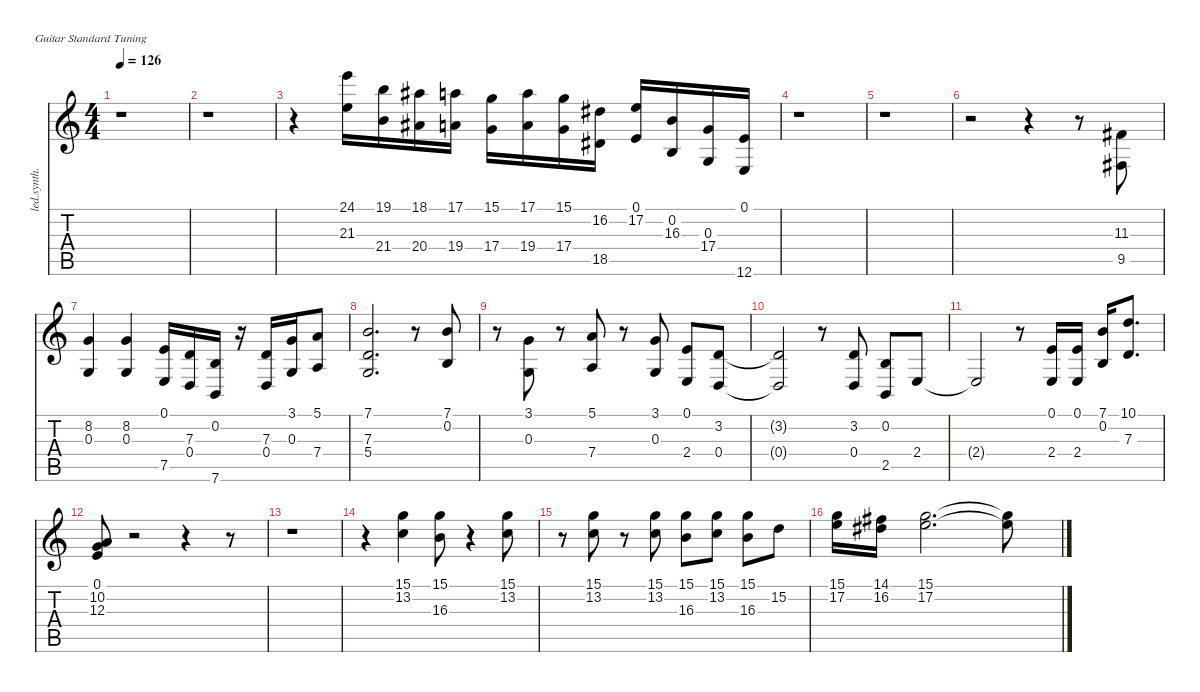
\defaultSystemsLayout 4
\hideDynamics
\bracketExtendMode nobrackets
\otherSystemsTrackNameOrientation horizontal
\track ("Horns" "led.synth.") {instrument lead4chiff}
\staff {score tabs}
\tuning (E4 B3 G3 D3 A2 E2)
\ts (4 4)
\tempo 126
\clef g2
\ks c
r.1{dy f beam Down} |
r.1{beam Down} |
r.4{beam Down} (24.1 21.3).16{beam Down} (19.1 21.4).16{beam Down} (18.1{acc #} 20.4{acc #}).16{beam Down} (17.1 19.4).16{beam Down} (15.1 17.4).16{beam Down} (17.1 19.4).16{beam Down} (15.1 17.4).16{beam Down} (16.2{acc #} 18.5{acc #}).16{beam Down} (0.1 17.2).16{beam Up} (0.2 16.3).16{beam Up} (0.3 17.4).16{beam Up} (0.1 12.6).16{beam Up} |
r.1{beam Down} |
r.1{beam Down} |
r.2{beam Down} r.4{beam Down} r.8{beam Down} (11.3{acc #} 9.5{acc #}).8{beam Up} |
(8.2 0.3).4{beam Up} (8.2 0.3).4{beam Up} (0.1 7.5).16{beam Up} (7.3 0.4).16{beam Up} (0.2 7.6).16{beam Up} r.16{beam Up} (7.3 0.4).16{beam Up} (3.1 0.3).16{beam Up} (5.1 7.4).8{beam Up} |
(7.1 7.3 5.4).2{d beam Up} r.8{beam Up} (7.1 0.2).8{beam Up} |
r.8{beam Down} (3.1 0.3).8{beam Up} r.8{beam Up} (5.1 7.4).8{beam Up} r.8{beam Up} (3.1 0.3).8{beam Up} (0.1 2.4).8{beam Up} (3.2 0.4).8{beam Up} |
(3.2{t} 0.4{t}).2{beam Up} r.8{beam Up} (3.2 0.4).8{beam Up} (0.2 2.5).8{beam Up} 2.4.8{beam Up} |
2.4{t}.2{beam Up} r.8{beam Up} (0.1 2.4).16{beam Up} (0.1 2.4).16{beam Up} (7.1 0.2).16{beam Up} (10.1 7.3).8{d beam Up} |
(0.1 10.2 12.3).8{beam Up} r.2{beam Up} r.4{beam Up} r.8{beam Up} |
r.1{beam Down} |
r.4{beam Down} (15.1 13.2).4{beam Down} (15.1 16.3).8{beam Down} r.4{beam Down} (15.1 13.2).8{beam Down} |
r.8{beam Down} (15.1 13.2).8{beam Down} r.8{beam Down} (15.1 13.2).8{beam Down} (15.1 16.3).8{beam Down} (15.1 13.2).8{beam Down} (15.1 16.3).8{beam Down} 15.2.8{beam Down} |
(15.1 17.2).16{beam Down} (14.1{acc #} 16.2{acc #}).16{beam Down} (15.1 17.2).2{d beam Down} (15.1{t} 17.2{t}).8{beam Down}
